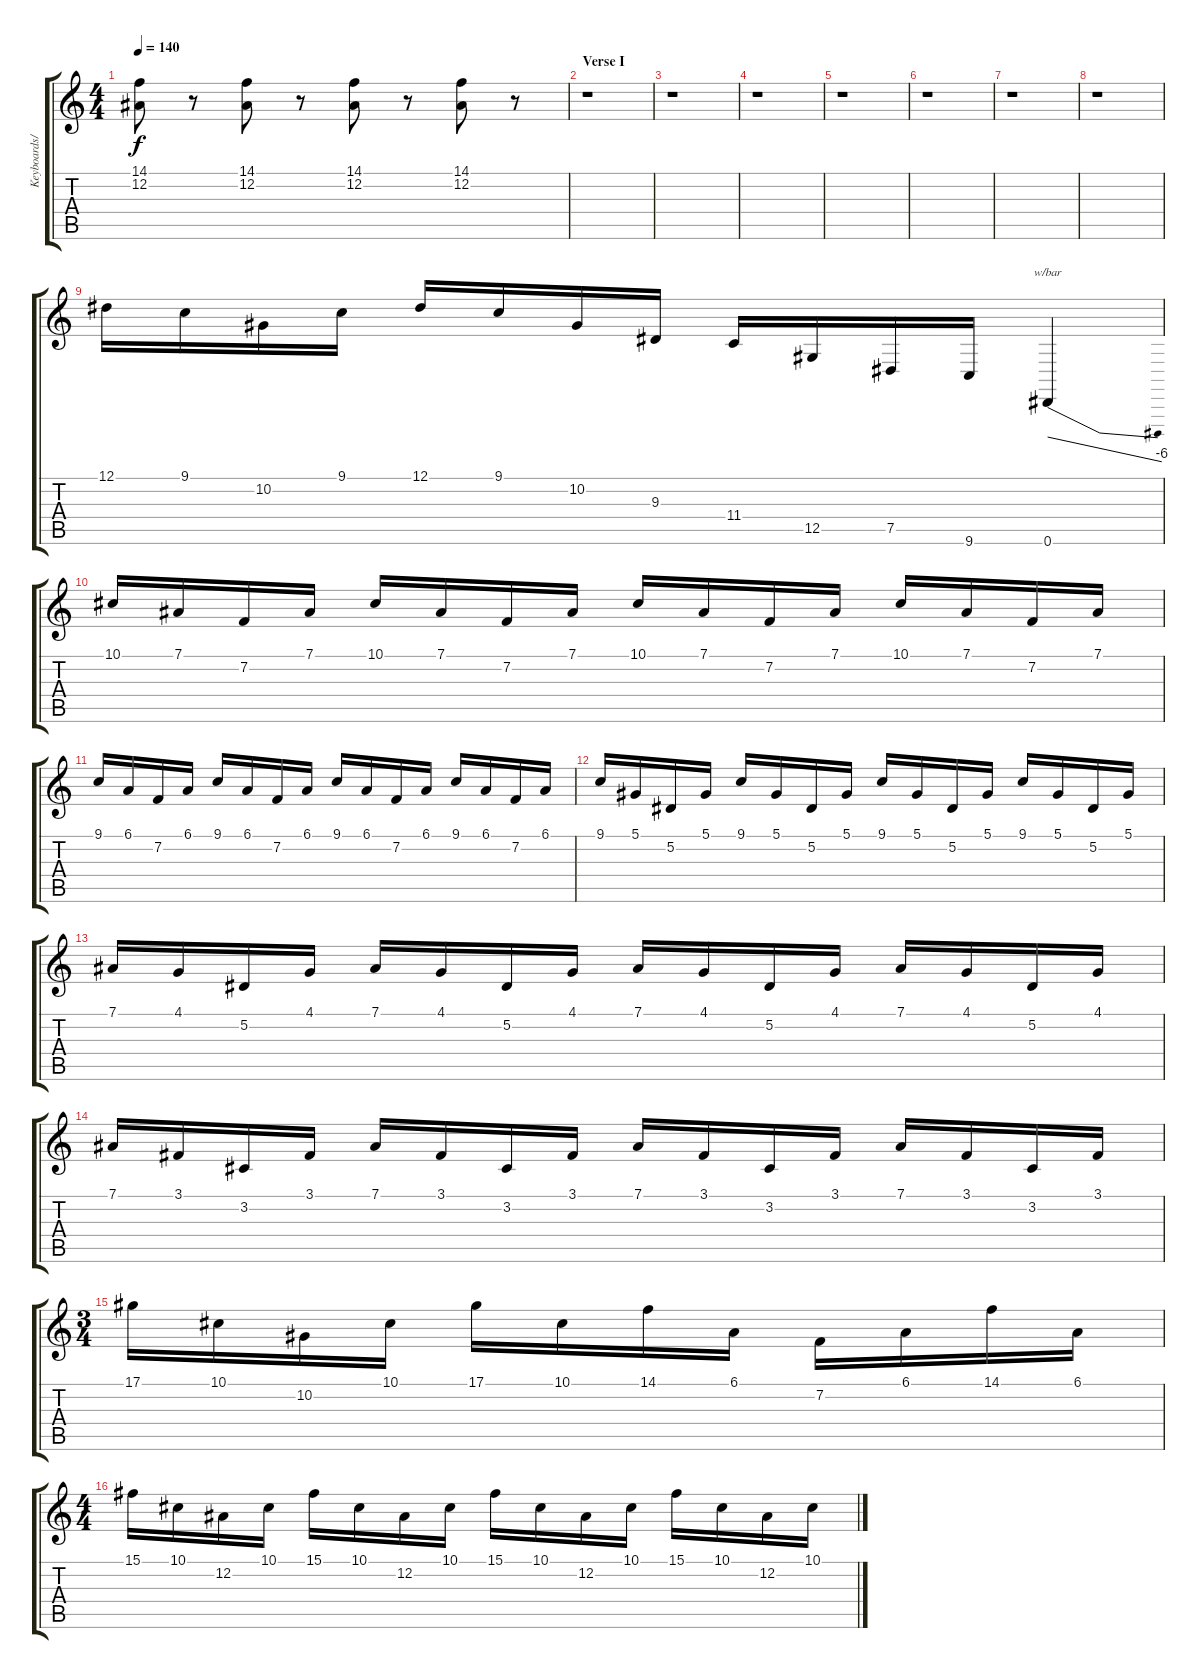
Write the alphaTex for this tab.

\track ("Keyboards/solos" "Keyboards/") {instrument brightacousticpiano}
\staff {score tabs}
\tuning (Eb4 Bb3 Gb3 Db3 Ab2 Eb2) {hide}
\ts (4 4)
\tempo 140
\clef g2
\ks c
(14.1 12.2).8{dy f} r.8 (14.1 12.2).8 r.8 (14.1 12.2).8 r.8 (14.1 12.2).8 r.8 |
\section ("" "Verse I")
r.1 |
r.1 |
r.1 |
r.1 |
r.1 |
r.1 |
r.1 |
12.1.16{volume 14} 9.1.16 10.2.16 9.1.16 12.1.16 9.1.16 10.2.16 9.3.16 11.4.16 12.5.16 7.5.16 9.6.16 0.6.4{tbe (dive default 0 0 60 -24)} |
10.1.16 7.1.16 7.2.16 7.1.16 10.1.16 7.1.16 7.2.16 7.1.16 10.1.16 7.1.16 7.2.16 7.1.16 10.1.16 7.1.16 7.2.16 7.1.16 |
9.1.16 6.1.16 7.2.16 6.1.16 9.1.16 6.1.16 7.2.16 6.1.16 9.1.16 6.1.16 7.2.16 6.1.16 9.1.16 6.1.16 7.2.16 6.1.16 |
9.1.16 5.1.16 5.2.16 5.1.16 9.1.16 5.1.16 5.2.16 5.1.16 9.1.16 5.1.16 5.2.16 5.1.16 9.1.16 5.1.16 5.2.16 5.1.16 |
7.1.16 4.1.16 5.2.16 4.1.16 7.1.16 4.1.16 5.2.16 4.1.16 7.1.16 4.1.16 5.2.16 4.1.16 7.1.16 4.1.16 5.2.16 4.1.16 |
7.1.16 3.1.16 3.2.16 3.1.16 7.1.16 3.1.16 3.2.16 3.1.16 7.1.16 3.1.16 3.2.16 3.1.16 7.1.16 3.1.16 3.2.16 3.1.16 |
\ts (3 4)
17.1.16 10.1.16 10.2.16 10.1.16 17.1.16 10.1.16 14.1.16 6.1.16 7.2.16 6.1.16 14.1.16 6.1.16 |
\ts (4 4)
15.1.16 10.1.16 12.2.16 10.1.16 15.1.16 10.1.16 12.2.16 10.1.16 15.1.16 10.1.16 12.2.16 10.1.16 15.1.16 10.1.16 12.2.16 10.1.16
